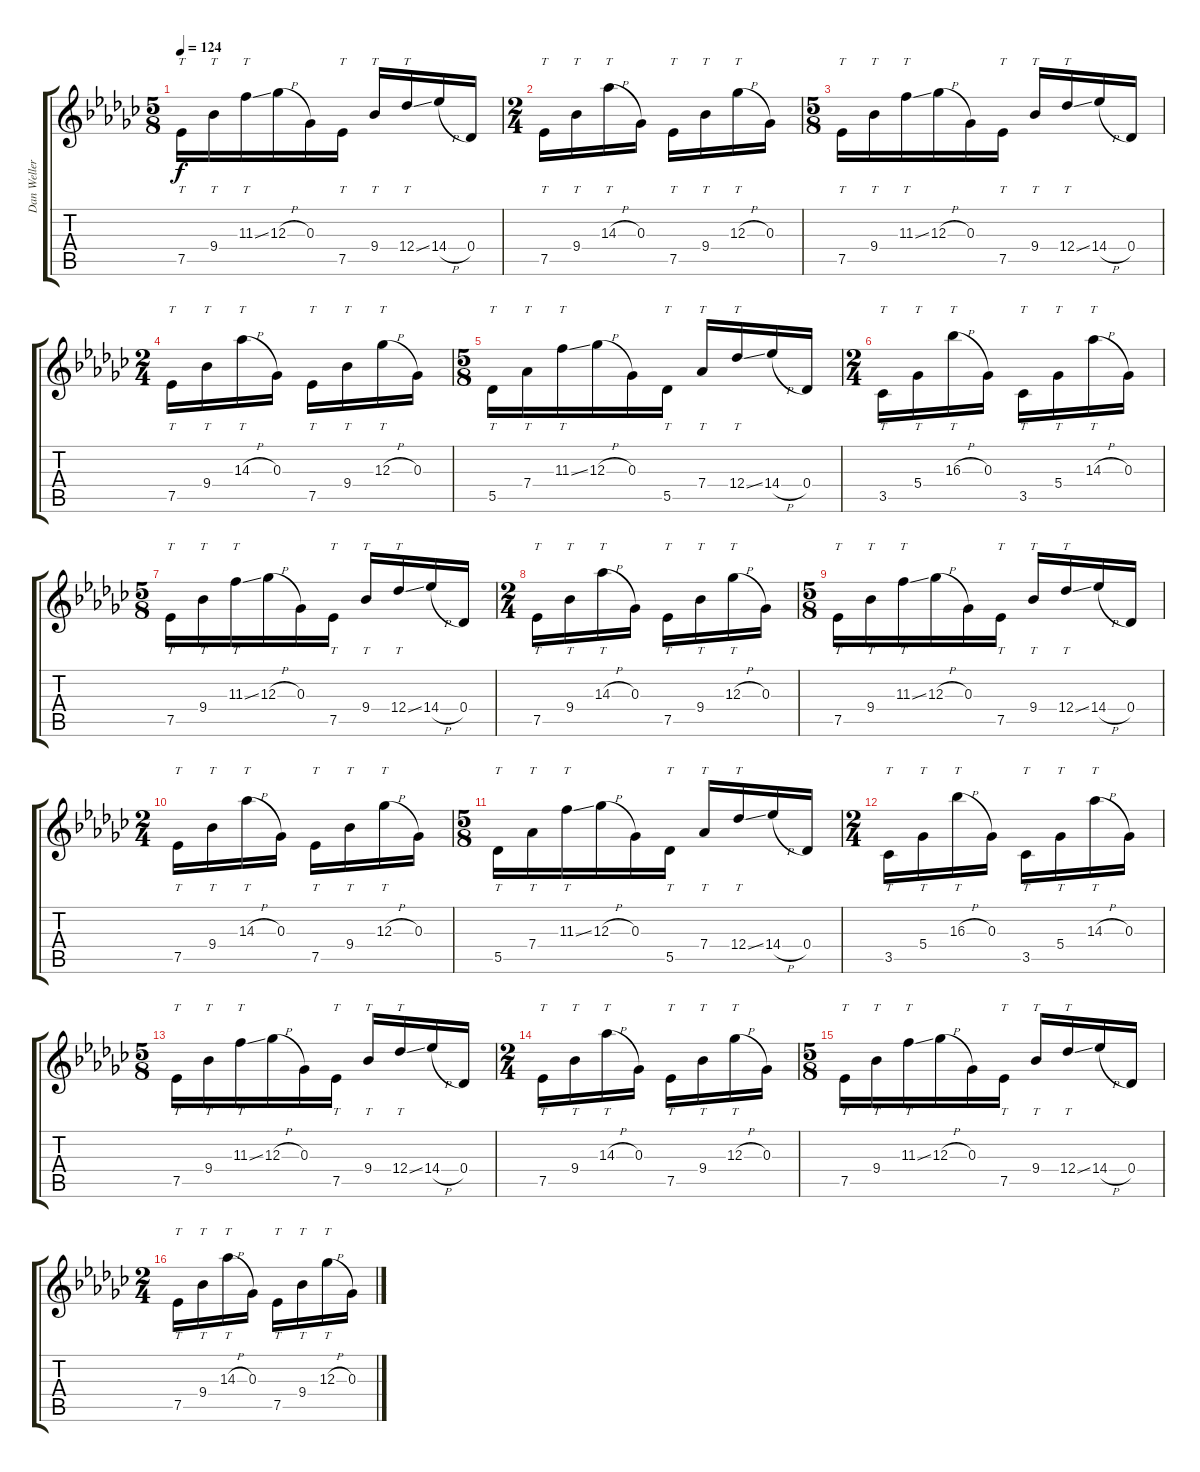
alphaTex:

\track ("Dan Weller" "Dan Weller") {instrument overdrivenguitar}
\staff {score tabs}
\tuning (Eb4 Bb3 Gb3 Db3 Ab2 Db2) {hide}
\ts (5 8)
\tempo 124
\clef g2
\ks gb
7.5.16{tt dy f} 9.4.16{tt} 11.3{ss}.16{tt} 12.3{h}.16 0.3.16 7.5.16{tt} 9.4.16{tt} 12.4{ss}.16{tt} 14.4{h}.16 0.4.16 |
\ts (2 4)
7.5.16{tt} 9.4.16{tt} 14.3{h}.16{tt} 0.3.16 7.5.16{tt} 9.4.16{tt} 12.3{h}.16{tt} 0.3.16 |
\ts (5 8)
7.5.16{tt} 9.4.16{tt} 11.3{ss}.16{tt} 12.3{h}.16 0.3.16 7.5.16{tt} 9.4.16{tt} 12.4{ss}.16{tt} 14.4{h}.16 0.4.16 |
\ts (2 4)
7.5.16{tt} 9.4.16{tt} 14.3{h}.16{tt} 0.3.16 7.5.16{tt} 9.4.16{tt} 12.3{h}.16{tt} 0.3.16 |
\ts (5 8)
5.5.16{tt} 7.4.16{tt} 11.3{ss}.16{tt} 12.3{h}.16 0.3.16 5.5.16{tt} 7.4.16{tt} 12.4{ss}.16{tt} 14.4{h}.16 0.4.16 |
\ts (2 4)
3.5.16{tt} 5.4.16{tt} 16.3{h}.16{tt} 0.3.16 3.5.16{tt} 5.4.16{tt} 14.3{h}.16{tt} 0.3.16 |
\ts (5 8)
7.5.16{tt} 9.4.16{tt} 11.3{ss}.16{tt} 12.3{h}.16 0.3.16 7.5.16{tt} 9.4.16{tt} 12.4{ss}.16{tt} 14.4{h}.16 0.4.16 |
\ts (2 4)
7.5.16{tt} 9.4.16{tt} 14.3{h}.16{tt} 0.3.16 7.5.16{tt} 9.4.16{tt} 12.3{h}.16{tt} 0.3.16 |
\ts (5 8)
7.5.16{tt} 9.4.16{tt} 11.3{ss}.16{tt} 12.3{h}.16 0.3.16 7.5.16{tt} 9.4.16{tt} 12.4{ss}.16{tt} 14.4{h}.16 0.4.16 |
\ts (2 4)
7.5.16{tt} 9.4.16{tt} 14.3{h}.16{tt} 0.3.16 7.5.16{tt} 9.4.16{tt} 12.3{h}.16{tt} 0.3.16 |
\ts (5 8)
5.5.16{tt} 7.4.16{tt} 11.3{ss}.16{tt} 12.3{h}.16 0.3.16 5.5.16{tt} 7.4.16{tt} 12.4{ss}.16{tt} 14.4{h}.16 0.4.16 |
\ts (2 4)
3.5.16{tt} 5.4.16{tt} 16.3{h}.16{tt} 0.3.16 3.5.16{tt} 5.4.16{tt} 14.3{h}.16{tt} 0.3.16 |
\ts (5 8)
7.5.16{tt} 9.4.16{tt} 11.3{ss}.16{tt} 12.3{h}.16 0.3.16 7.5.16{tt} 9.4.16{tt} 12.4{ss}.16{tt} 14.4{h}.16 0.4.16 |
\ts (2 4)
7.5.16{tt} 9.4.16{tt} 14.3{h}.16{tt} 0.3.16 7.5.16{tt} 9.4.16{tt} 12.3{h}.16{tt} 0.3.16 |
\ts (5 8)
7.5.16{tt} 9.4.16{tt} 11.3{ss}.16{tt} 12.3{h}.16 0.3.16 7.5.16{tt} 9.4.16{tt} 12.4{ss}.16{tt} 14.4{h}.16 0.4.16 |
\ts (2 4)
7.5.16{tt} 9.4.16{tt} 14.3{h}.16{tt} 0.3.16 7.5.16{tt} 9.4.16{tt} 12.3{h}.16{tt} 0.3.16
